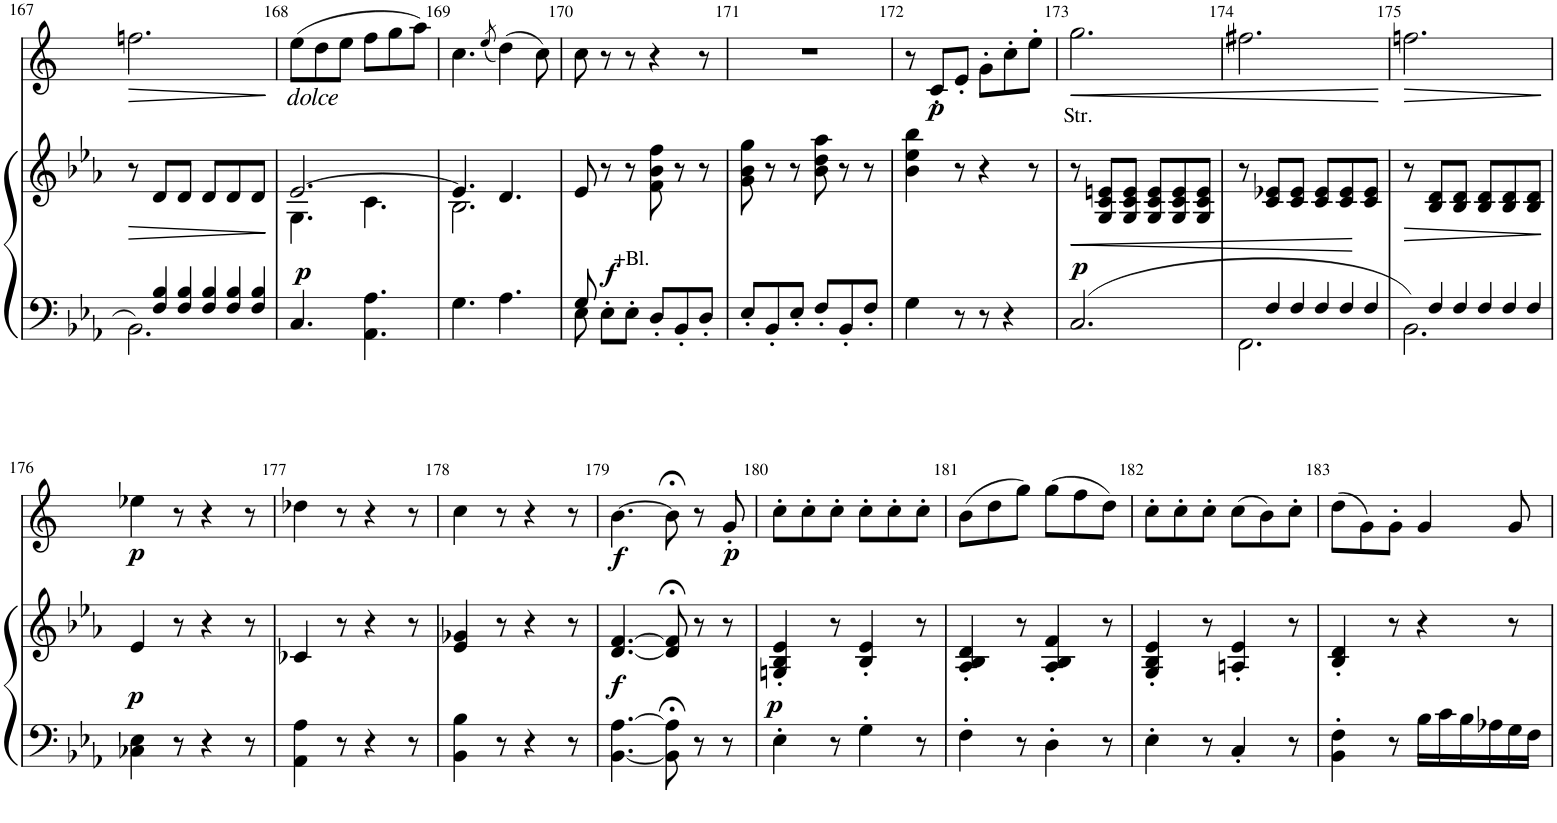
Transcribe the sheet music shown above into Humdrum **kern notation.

**kern	**kern	**dynam	**kern	**dynam
*part2	*part2	*part2	*part1	*part1
*staff3	*staff2	*staff2/3	*staff1	*staff1
*I"Klavier	*	*	*I"Horn in Eb	*
*	*	*	*I'Hn	*
!!LO:PB:g=z
*clefF4	*clefG2	*	*clefG2	*
*	*	*	*Trd5c9	*
*k[b-e-a-]	*k[b-e-a-]	*	*k[]	*
*M6/8	*M6/8	*	*M6/8	*
=167	=167	=167	=167	=167
*^	*	*	*	*
!	!	!	!LO:HP:b	!	!LO:HP:b
2.BB-\	8ryy	8r	>	2.ffn\	>
.	8F/ 8B-/L	8d/L	.	.	.
.	8F/ 8B-/J	8d/J	.	.	.
.	8F/ 8B-/L	8d/L	.	.	.
.	8F/ 8B-/	8d/	.	.	.
.	8F/ 8B-/J	8d/J	.	.	.
*v	*v	*	*	*	*
.	.	]	.	]
=168	=168	=168	=168	=168
*	*^	*	*	*
!	!	!	!	!LO:TX:b:i:t=dolce	!
4.C/	[2.e-/	4.G\	.	(8ee\L	.
.	.	.	.	8dd\	.
.	.	.	.	8ee\J	.
4.AA-\ 4.A-\	.	4.c\	.	8ff\L	.
.	.	.	.	8gg\	.
.	.	.	.	8aa\J)	.
=169	=169	=169	=169	=169	=169
4.G\	4.e-/]	2.B-\	.	4.cc\	.
.	.	.	.	(8qee/	.
4.A-\	4.d/	.	.	(4dd\)	.
.	.	.	.	8cc\)	.
*	*v	*v	*	*	*
=170	=170	=170	=170	=170
*^	*	*	*	*
8G/	8E-\	8e-/	.	8cc\	.
!LO:TX:a:t=+Bl.	!	!	!	!	!
8E-'>\L	2ryy	8r	.	8r	.
8E-'>\J	.	8r	.	8r	.
8D'</L	.	8f\ 8b-\ 8ff\	.	4r	.
8BB-'</	.	8r	.	.	.
8D'</J	8ryy	8r	.	8r	.
*v	*v	*	*	*	*
=171	=171	=171	=171	=171
8E-'/L	8g\ 8b-\ 8gg\	.	2.r	.
8BB-'/	8r	.	.	.
8E-'/J	8r	.	.	.
8F'/L	8b-\ 8dd\ 8aa-\	.	.	.
8BB-'/	8r	.	.	.
8F'/J	8r	.	.	.
=172	=172	=172	=172	=172
4G\	4b-\ 4ee-\ 4bb-\	.	8r	.
.	.	.	8c'/L	.
8r	8r	.	8e'/J	.
8r	4r	.	8g'\L	.
4r	.	.	8cc'\	.
.	8r	.	8ee'\J	.
=173	=173	=173	=173	=173
!	!LO:TX:a:t=Str.	!	!	!
!	!	!LO:HP:b	!	!LO:HP:b
2.C/	8r	<	2.gg\	<
.	8G/ 8c/ 8en/L	.	.	.
.	8G/ 8c/ 8e/J	.	.	.
.	8G/ 8c/ 8e/L	.	.	.
.	8G/ 8c/ 8e/	.	.	.
.	8G/ 8c/ 8e/J	.	.	.
=174	=174	=174	=174	=174
*^	*	*	*	*
2.FF\	8ryy	8r	.	2.ff#X\	.
.	8F/L	8c/ 8e-X/L	.	.	.
.	8F/J	8c/ 8e-/J	.	.	.
.	8F/L	8c/ 8e-/L	.	.	.
.	8F/	8c/ 8e-/	.	.	.
.	8F/J	8c/ 8e-/J	.	.	.
*v	*v	*	*	*	*
.	.	[	.	[
=175	=175	=175	=175	=175
*^	*	*	*	*
!	!	!	!LO:HP:b	!	!LO:HP:b
2.BB-\	8ryy	8r	>	2.ffn\	>
.	8F/L	8B-/ 8d/L	.	.	.
.	8F/J	8B-/ 8d/J	.	.	.
.	8F/L	8B-/ 8d/L	.	.	.
.	8F/	8B-/ 8d/	.	.	.
.	8F/J	8B-/ 8d/J	.	.	.
*v	*v	*	*	*	*
.	.	]	.	]
!!LO:LB:g=z
=176	=176	=176	=176	=176
4C-X\ 4E-\	4e-/	.	4ee-X\	.
8r	8r	.	8r	.
4r	4r	.	4r	.
8r	8r	.	8r	.
=177	=177	=177	=177	=177
4AA-\ 4A-\	4c-X/	.	4dd-X\	.
8r	8r	.	8r	.
4r	4r	.	4r	.
8r	8r	.	8r	.
=178	=178	=178	=178	=178
4BB-\ 4B-\	4e-/ 4g-X/	.	4cc\	.
8r	8r	.	8r	.
4r	4r	.	4r	.
8r	8r	.	8r	.
=179	=179	=179	=179	=179
[4.BB-\ [4.A-\	[4.d/ [4.f/	.	[4.b\	.
8BB-\];< 8A-\];<	8d/];< 8f/];<	.	8b;<\]	.
8r	8r	.	8r	.
8r	8r	.	8g'/	.
=180	=180	=180	=180	=180
4E-'\	4Gn/' 4B-/' 4e-/'	.	8cc'\L	.
.	.	.	8cc'\	.
8r	8r	.	8cc'\J	.
4G'\	4B-/' 4e-/'	.	8cc'\L	.
.	.	.	8cc'\	.
8r	8r	.	8cc'\J	.
=181	=181	=181	=181	=181
4F'\	4A-/' 4B-/' 4d/'	.	(8b\L	.
.	.	.	8dd\	.
8r	8r	.	8gg\J)	.
4D'\	4A-/' 4B-/' 4f/'	.	(8gg\L	.
.	.	.	8ff\	.
8r	8r	.	8dd\J)	.
=182	=182	=182	=182	=182
4E-'\	4G/' 4B-/' 4e-/'	.	8cc'\L	.
.	.	.	8cc'\	.
8r	8r	.	8cc'\J	.
4C'/	4An/' 4e-/'	.	(8cc\L	.
.	.	.	8b\)	.
8r	8r	.	8cc'\J	.
=183	=183	=183	=183	=183
4BB-\' 4F\'	4B-/' 4d/'	.	(8dd\L	.
.	.	.	8g\)	.
8r	8r	.	8g'\J	.
16B-\LL	4r	.	4g/	.
16c\	.	.	.	.
16B-\	.	.	.	.
16A-X\	.	.	.	.
16G\	8r	.	8g/	.
16F\JJ	.	.	.	.
=	=	=	=	=
*-	*-	*-	*-	*-
